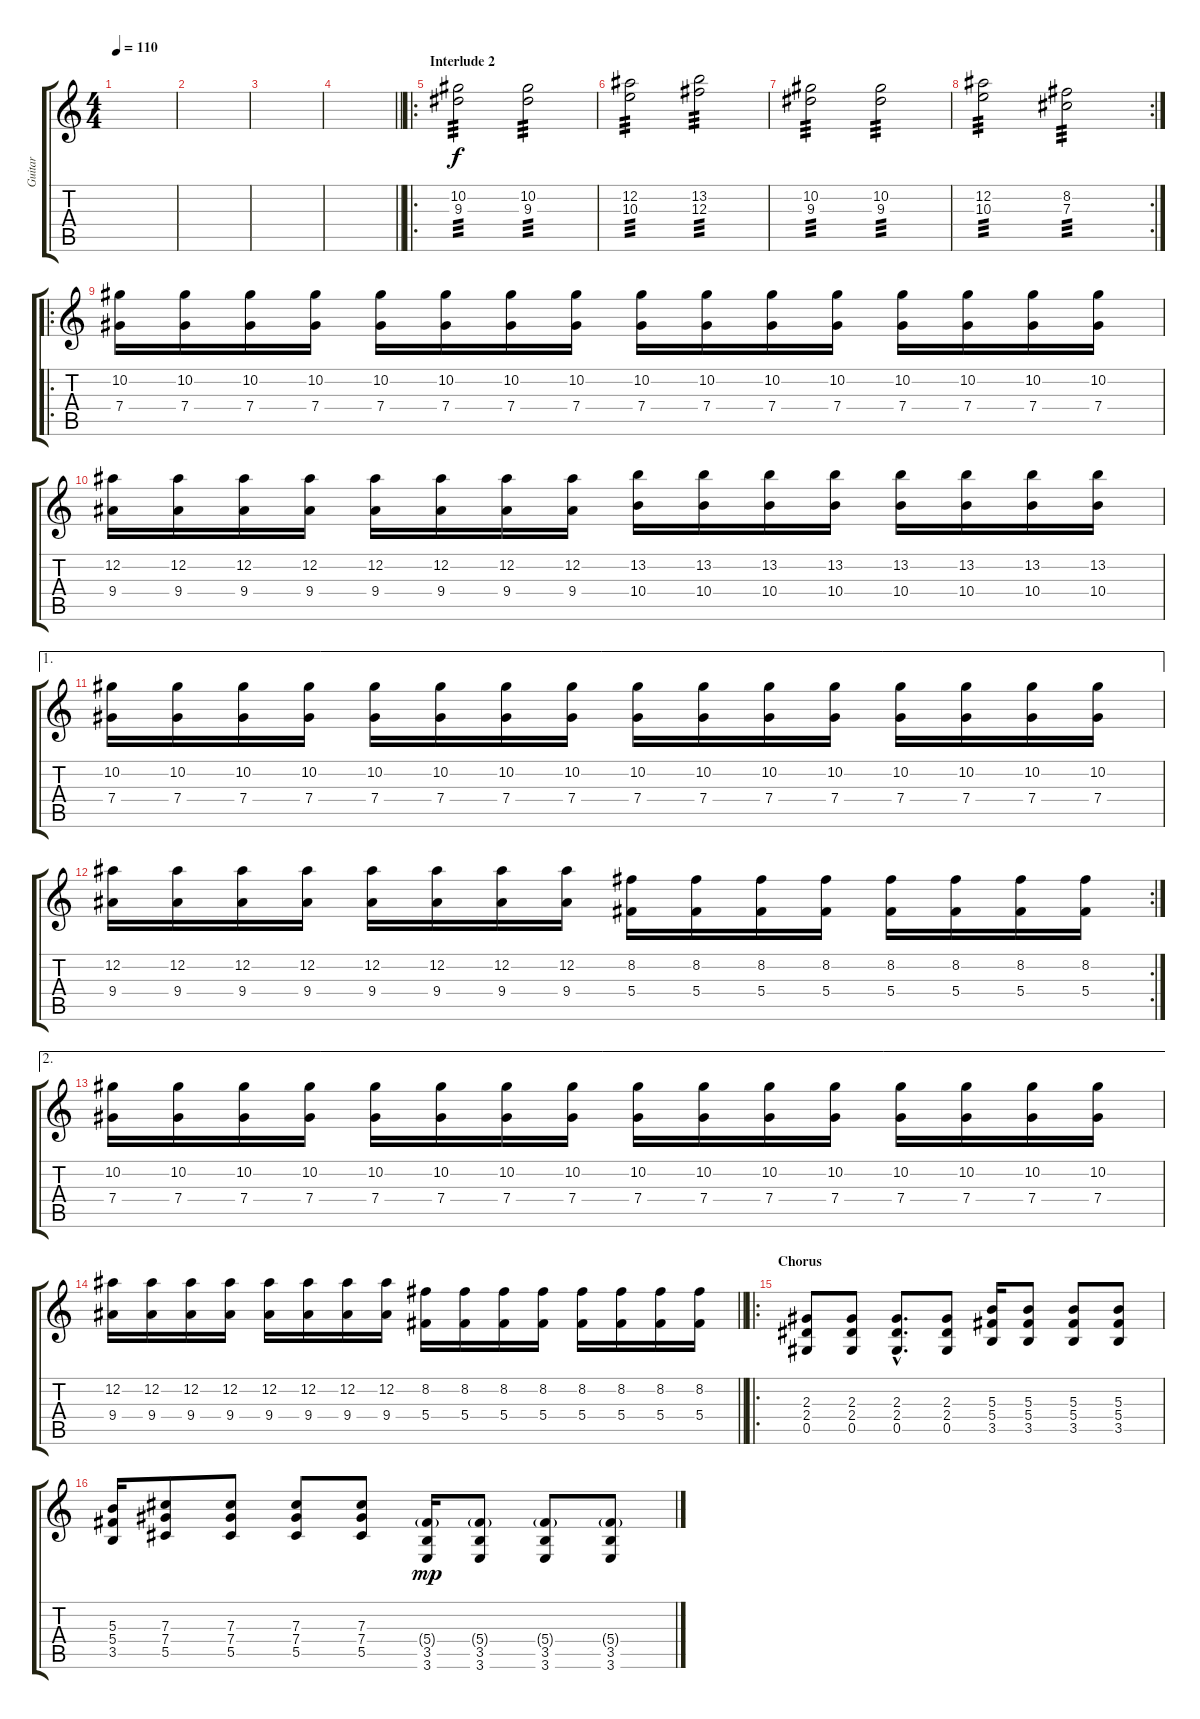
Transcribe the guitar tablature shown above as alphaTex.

\track ("Guitar" "Guitar") {instrument overdrivenguitar}
\staff {score tabs}
\tuning (Eb4 Bb3 Gb3 Db3 Ab2 Db2) {hide}
\ts (4 4)
\tempo 110
\clef g2
\ks c
|
|
|
\barLineRight lightlight
|
\ro
\section ("" "Interlude 2")
(10.2 9.3).2{tp 3} (10.2 9.3).2{tp 3} |
(12.2 10.3).2{tp 3} (13.2 12.3).2{tp 3} |
(10.2 9.3).2{tp 3} (10.2 9.3).2{tp 3} |
\rc 2
(12.2 10.3).2{tp 3} (8.2 7.3).2{tp 3} |
\ro
(10.2 7.4).16 (10.2 7.4).16 (10.2 7.4).16 (10.2 7.4).16 (10.2 7.4).16 (10.2 7.4).16 (10.2 7.4).16 (10.2 7.4).16 (10.2 7.4).16 (10.2 7.4).16 (10.2 7.4).16 (10.2 7.4).16 (10.2 7.4).16 (10.2 7.4).16 (10.2 7.4).16 (10.2 7.4).16 |
(12.2 9.4).16 (12.2 9.4).16 (12.2 9.4).16 (12.2 9.4).16 (12.2 9.4).16 (12.2 9.4).16 (12.2 9.4).16 (12.2 9.4).16 (13.2 10.4).16 (13.2 10.4).16 (13.2 10.4).16 (13.2 10.4).16 (13.2 10.4).16 (13.2 10.4).16 (13.2 10.4).16 (13.2 10.4).16 |
\ae 1
(10.2 7.4).16 (10.2 7.4).16 (10.2 7.4).16 (10.2 7.4).16 (10.2 7.4).16 (10.2 7.4).16 (10.2 7.4).16 (10.2 7.4).16 (10.2 7.4).16 (10.2 7.4).16 (10.2 7.4).16 (10.2 7.4).16 (10.2 7.4).16 (10.2 7.4).16 (10.2 7.4).16 (10.2 7.4).16 |
\rc 2
(12.2 9.4).16 (12.2 9.4).16 (12.2 9.4).16 (12.2 9.4).16 (12.2 9.4).16 (12.2 9.4).16 (12.2 9.4).16 (12.2 9.4).16 (8.2 5.4).16 (8.2 5.4).16 (8.2 5.4).16 (8.2 5.4).16 (8.2 5.4).16 (8.2 5.4).16 (8.2 5.4).16 (8.2 5.4).16 |
\ae 2
(10.2 7.4).16 (10.2 7.4).16 (10.2 7.4).16 (10.2 7.4).16 (10.2 7.4).16 (10.2 7.4).16 (10.2 7.4).16 (10.2 7.4).16 (10.2 7.4).16 (10.2 7.4).16 (10.2 7.4).16 (10.2 7.4).16 (10.2 7.4).16 (10.2 7.4).16 (10.2 7.4).16 (10.2 7.4).16 |
\barLineRight lightlight
(12.2 9.4).16 (12.2 9.4).16 (12.2 9.4).16 (12.2 9.4).16 (12.2 9.4).16 (12.2 9.4).16 (12.2 9.4).16 (12.2 9.4).16 (8.2 5.4).16 (8.2 5.4).16 (8.2 5.4).16 (8.2 5.4).16 (8.2 5.4).16 (8.2 5.4).16 (8.2 5.4).16 (8.2 5.4).16 |
\ro
\section ("" "Chorus")
(2.3 2.4 0.5).8 (2.3 2.4 0.5).8 (2.3{hac} 2.4{hac} 0.5{hac}).8{d} (2.3 2.4 0.5).8 (5.3 5.4 3.5).16 (5.3 5.4 3.5).8 (5.3 5.4 3.5).8 (5.3 5.4 3.5).8 |
(5.3 5.4 3.5).16 (7.3 7.4 5.5).8 (7.3 7.4 5.5).8 (7.3 7.4 5.5).8 (7.3 7.4 5.5).8 (5.4{g} 3.5 3.6).16{dy mp} (5.4{g} 3.5 3.6).8 (5.4{g} 3.5 3.6).8 (5.4{g} 3.5 3.6).8
